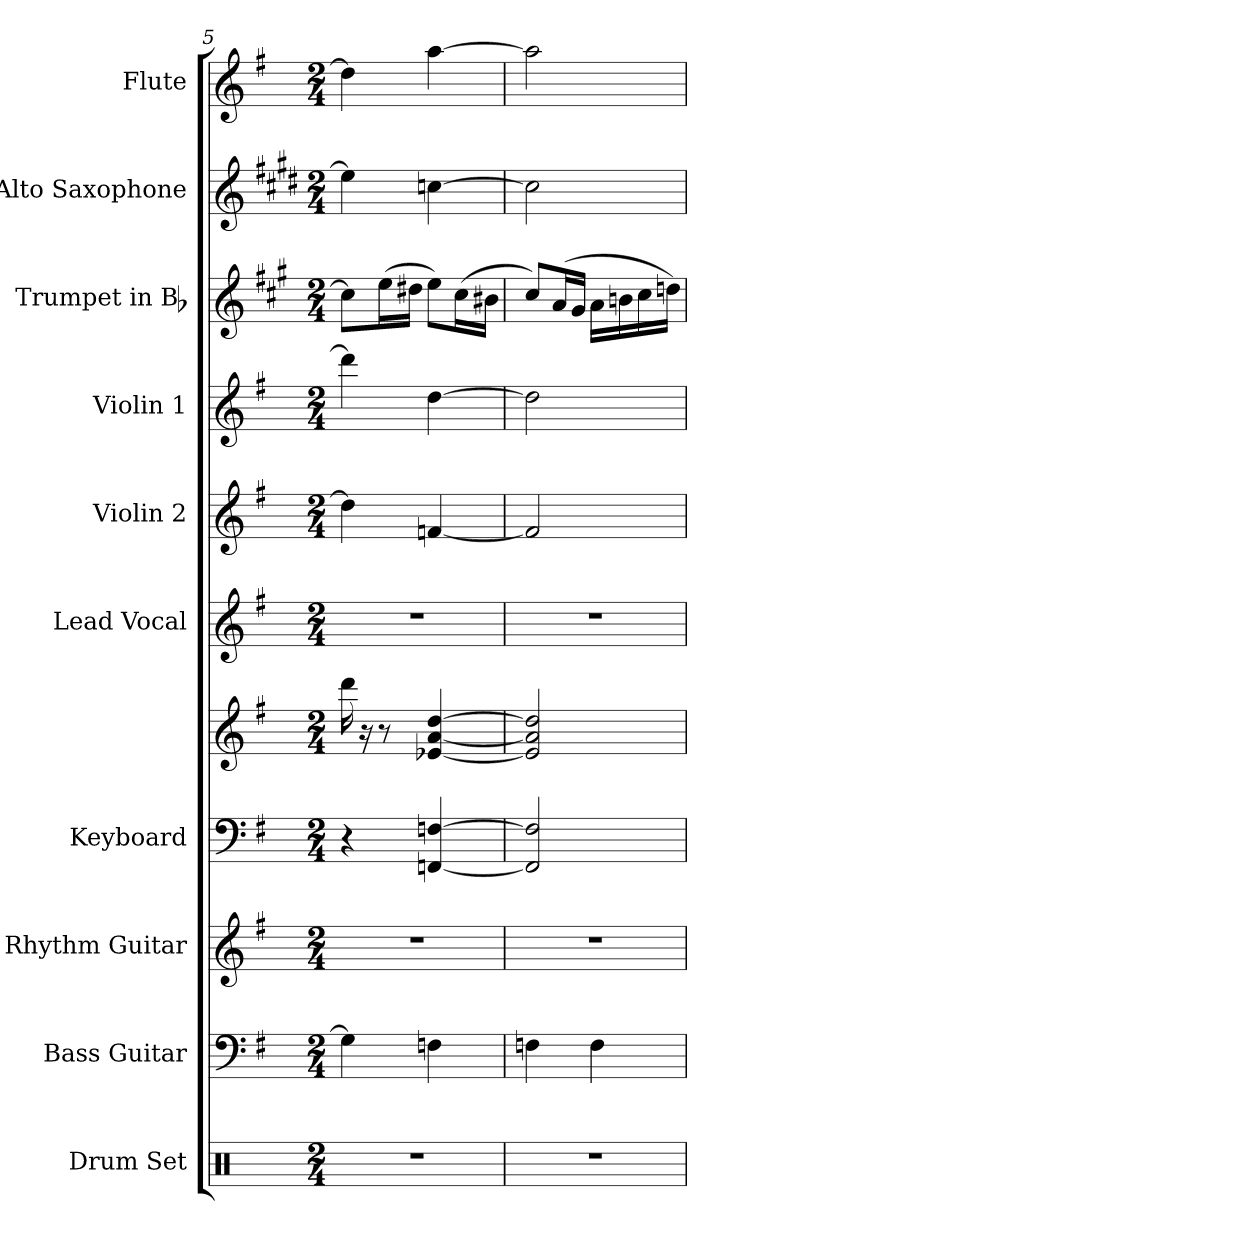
**kern	**kern	**kern	**kern	**kern	**kern	**kern	**kern	**kern	**kern	**kern
*part10	*part9	*part8	*part7	*part7	*part6	*part5	*part4	*part3	*part2	*part1
*staff11	*staff10	*staff9	*staff8	*staff7	*staff6	*staff5	*staff4	*staff3	*staff2	*staff1
*I"Drum Set	*I"Bass Guitar	*I"Rhythm Guitar	*I"Keyboard	*	*I"Lead Vocal	*I"Violin 2	*I"Violin 1	*I"Trumpet in Bb	*I"Alto Saxophone	*I"Flute
*I'Dr.	*I'Bass	*I'Rhy.	*I'Kbd.	*	*	*I'Vln. 2	*I'Vln. 1	*I'Tpt.	*I'Alto Sax.	*I'Fl.
!!LO:PB:g=z
*clefX	*clefF4	*clefG2	*clefF4	*clefG2	*clefG2	*clefG2	*clefG2	*clefG2	*clefG2	*clefG2
*	*ITrd7c12	*ITrd7c12	*	*	*	*	*	*ITrd1c2	*ITrd5c9	*
*k[]	*k[f#]	*k[f#]	*k[f#]	*k[f#]	*k[f#]	*k[f#]	*k[f#]	*k[f#]	*k[f#]	*k[f#]
*C:	*G:	*G:	*G:	*G:	*G:	*G:	*G:	*G:	*G:	*G:
*M2/4	*M2/4	*M2/4	*M2/4	*M2/4	*M2/4	*M2/4	*M2/4	*M2/4	*M2/4	*M2/4
=5	=5	=5	=5	=5	=5	=5	=5	=5	=5	=5
!LO:N:vis=1	!	!LO:N:vis=1	!	!	!LO:N:vis=1	!	!	!	!	!
2r	4GGi\]	2r	4r	16dddi\	2r	4ddi\]	4dddi\]	8bi\L]	4gi\]	4ddi\]
.	.	.	.	16r	.	.	.	.	.	.
.	.	.	.	8r	.	.	.	(16ddi\L	.	.
.	.	.	.	.	.	.	.	16cc#Xi\JJ	.	.
.	4FFni\	.	[<4FFni/ [>4Fni	[<4e-Xi/ [<4ai [>4ddi	.	[<4fni/	[>4ddi\	8ddi\L)	[>4e-Xi\	[>4aai\
.	.	.	.	.	.	.	.	(16bi\L	.	.
.	.	.	.	.	.	.	.	16a#Xi\JJ	.	.
=6	=6	=6	=6	=6	=6	=6	=6	=6	=6	=6
!LO:N:vis=1	!	!LO:N:vis=1	!	!	!LO:N:vis=1	!	!	!	!	!
2r	4FFni\	2r	2FFi/] 2Fi]	2e-i/] 2ai] 2ddi]	2r	2fi/]	2ddi\]	8bi/L)	2e-i\]	2aai\]
.	.	.	.	.	.	.	.	(16gi/L	.	.
.	.	.	.	.	.	.	.	16f#i/JJ	.	.
.	4FFi\	.	.	.	.	.	.	16gi\LL	.	.
.	.	.	.	.	.	.	.	16ani\	.	.
.	.	.	.	.	.	.	.	16bi\	.	.
.	.	.	.	.	.	.	.	16ccni\JJ)	.	.
=	=	=	=	=	=	=	=	=	=	=
*-	*-	*-	*-	*-	*-	*-	*-	*-	*-	*-
